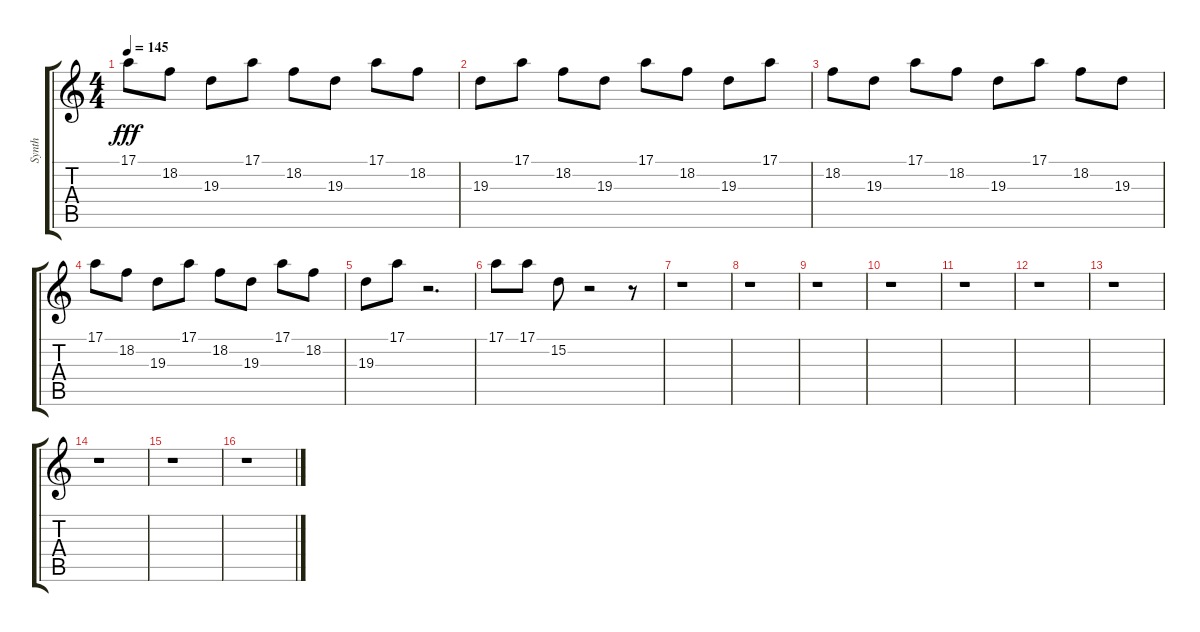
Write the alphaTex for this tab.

\track ("Synth" "Synth") {instrument pad5bowed}
\staff {score tabs}
\tuning (E4 B3 G3 D3 A2 E2) {hide}
\ts (4 4)
\tempo 145
\clef g2
\ks c
17.1.8{dy fff} 18.2.8 19.3.8 17.1.8 18.2.8 19.3.8 17.1.8 18.2.8 |
19.3.8 17.1.8 18.2.8 19.3.8 17.1.8 18.2.8 19.3.8 17.1.8 |
18.2.8 19.3.8 17.1.8 18.2.8 19.3.8 17.1.8 18.2.8 19.3.8 |
17.1.8 18.2.8 19.3.8 17.1.8 18.2.8 19.3.8 17.1.8 18.2.8 |
19.3.8 17.1.8 r.2{d} |
17.1.8 17.1.8 15.2.8 r.2 r.8 |
r.1 |
r.1 |
r.1 |
r.1 |
r.1 |
r.1 |
r.1 |
r.1 |
r.1 |
r.1
